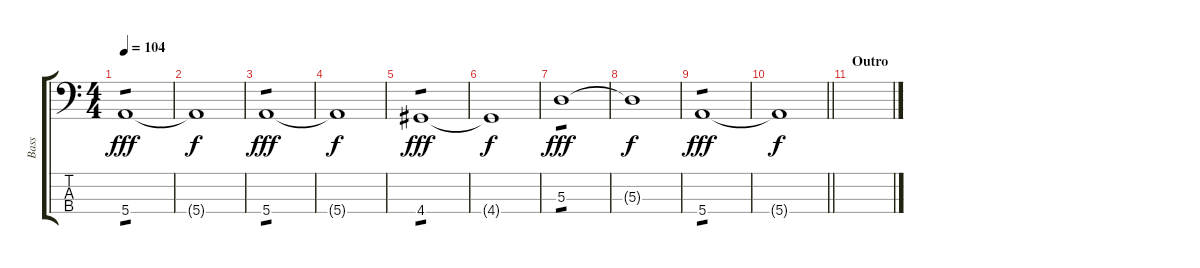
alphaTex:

\track ("Bass" "Bass") {instrument electricbassfinger}
\staff {score tabs}
\tuning (G2 D2 A1 E1) {hide}
\ts (4 4)
\tempo 104
\clef f4
\ks c
5.4.1{tp 1 dy fff} |
5.4{t}.1{dy f} |
5.4.1{tp 1 dy fff} |
5.4{t}.1{dy f} |
4.4.1{tp 1 dy fff} |
4.4{t}.1{dy f} |
5.3.1{tp 1 dy fff} |
5.3{t}.1{dy f} |
5.4.1{tp 1 dy fff} |
\barLineRight lightlight
5.4{t}.1{dy f} |
\section ("" "Outro")
